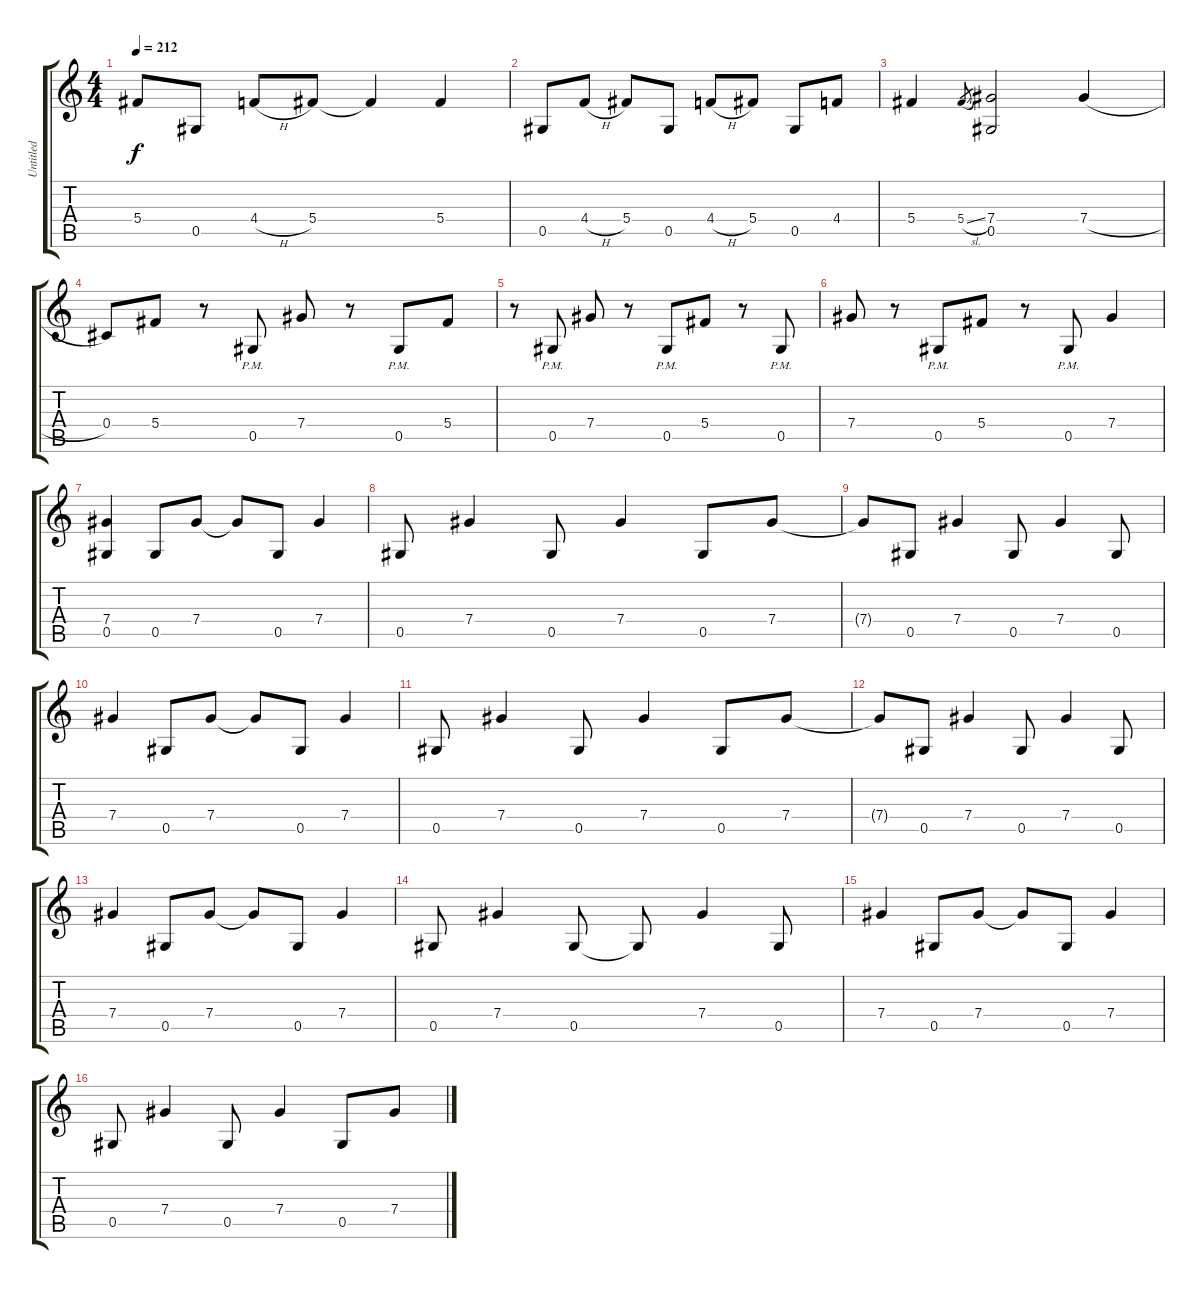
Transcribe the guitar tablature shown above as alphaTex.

\track ("Untitled" "Untitled") {instrument distortionguitar}
\staff {score tabs}
\tuning (Eb4 Bb3 Gb3 Db3 Ab2 Eb2) {hide}
\ts (4 4)
\tempo 212
\clef g2
\ks c
5.4{t}.8{dy f} 0.5.8 4.4{h}.8 5.4.8 5.4{t}.4 5.4.4 |
0.5.8 4.4{h}.8 5.4.8 0.5.8 4.4{h}.8 5.4.8 0.5.8 4.4.8 |
5.4.4 5.4{sl}.8{gr} (7.4 0.5).2 7.4{h}.4 |
0.4.8 5.4.8 r.8 0.5{pm}.8 7.4.8 r.8 0.5{pm}.8 5.4.8 |
r.8 0.5{pm}.8 7.4.8 r.8 0.5{pm}.8 5.4.8 r.8 0.5{pm}.8 |
7.4.8 r.8 0.5{pm}.8 5.4.8 r.8 0.5{pm}.8 7.4.4 |
(7.4 0.5).4 0.5.8 7.4.8 7.4{t}.8 0.5.8 7.4.4 |
0.5.8 7.4.4 0.5.8 7.4.4 0.5.8 7.4.8 |
7.4{t}.8 0.5.8 7.4.4 0.5.8 7.4.4 0.5.8 |
7.4.4 0.5.8 7.4.8 7.4{t}.8 0.5.8 7.4.4 |
0.5.8 7.4.4 0.5.8 7.4.4 0.5.8 7.4.8 |
7.4{t}.8 0.5.8 7.4.4 0.5.8 7.4.4 0.5.8 |
7.4.4 0.5.8 7.4.8 7.4{t}.8 0.5.8 7.4.4 |
0.5.8 7.4.4 0.5.8 0.5{t}.8 7.4.4 0.5.8 |
7.4.4 0.5.8 7.4.8 7.4{t}.8 0.5.8 7.4.4 |
0.5.8 7.4.4 0.5.8 7.4.4 0.5.8 7.4.8
